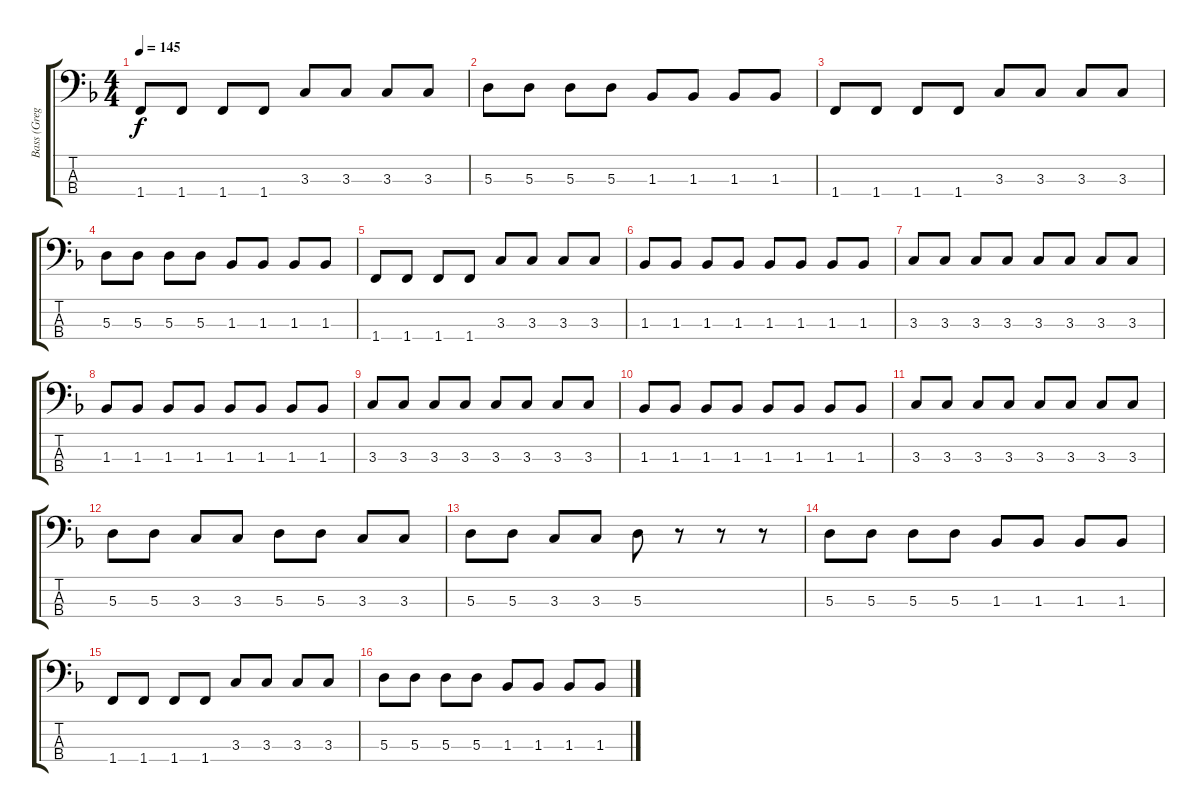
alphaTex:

\track ("Bass (Greg K.)" "Bass (Greg") {instrument electricbasspick}
\staff {score tabs}
\tuning (G2 D2 A1 E1) {hide}
\ts (4 4)
\tempo 145
\clef f4
\ks f
1.4.8{dy f} 1.4.8 1.4.8 1.4.8 3.3.8 3.3.8 3.3.8 3.3.8 |
5.3.8 5.3.8 5.3.8 5.3.8 1.3.8 1.3.8 1.3.8 1.3.8 |
1.4.8 1.4.8 1.4.8 1.4.8 3.3.8 3.3.8 3.3.8 3.3.8 |
5.3.8 5.3.8 5.3.8 5.3.8 1.3.8 1.3.8 1.3.8 1.3.8 |
1.4.8 1.4.8 1.4.8 1.4.8 3.3.8 3.3.8 3.3.8 3.3.8 |
1.3.8 1.3.8 1.3.8 1.3.8 1.3.8 1.3.8 1.3.8 1.3.8 |
3.3.8 3.3.8 3.3.8 3.3.8 3.3.8 3.3.8 3.3.8 3.3.8 |
1.3.8 1.3.8 1.3.8 1.3.8 1.3.8 1.3.8 1.3.8 1.3.8 |
3.3.8 3.3.8 3.3.8 3.3.8 3.3.8 3.3.8 3.3.8 3.3.8 |
1.3.8 1.3.8 1.3.8 1.3.8 1.3.8 1.3.8 1.3.8 1.3.8 |
3.3.8 3.3.8 3.3.8 3.3.8 3.3.8 3.3.8 3.3.8 3.3.8 |
5.3.8 5.3.8 3.3.8 3.3.8 5.3.8 5.3.8 3.3.8 3.3.8 |
5.3.8 5.3.8 3.3.8 3.3.8 5.3.8 r.8 r.8 r.8 |
5.3.8 5.3.8 5.3.8 5.3.8 1.3.8 1.3.8 1.3.8 1.3.8 |
1.4.8 1.4.8 1.4.8 1.4.8 3.3.8 3.3.8 3.3.8 3.3.8 |
5.3.8 5.3.8 5.3.8 5.3.8 1.3.8 1.3.8 1.3.8 1.3.8
